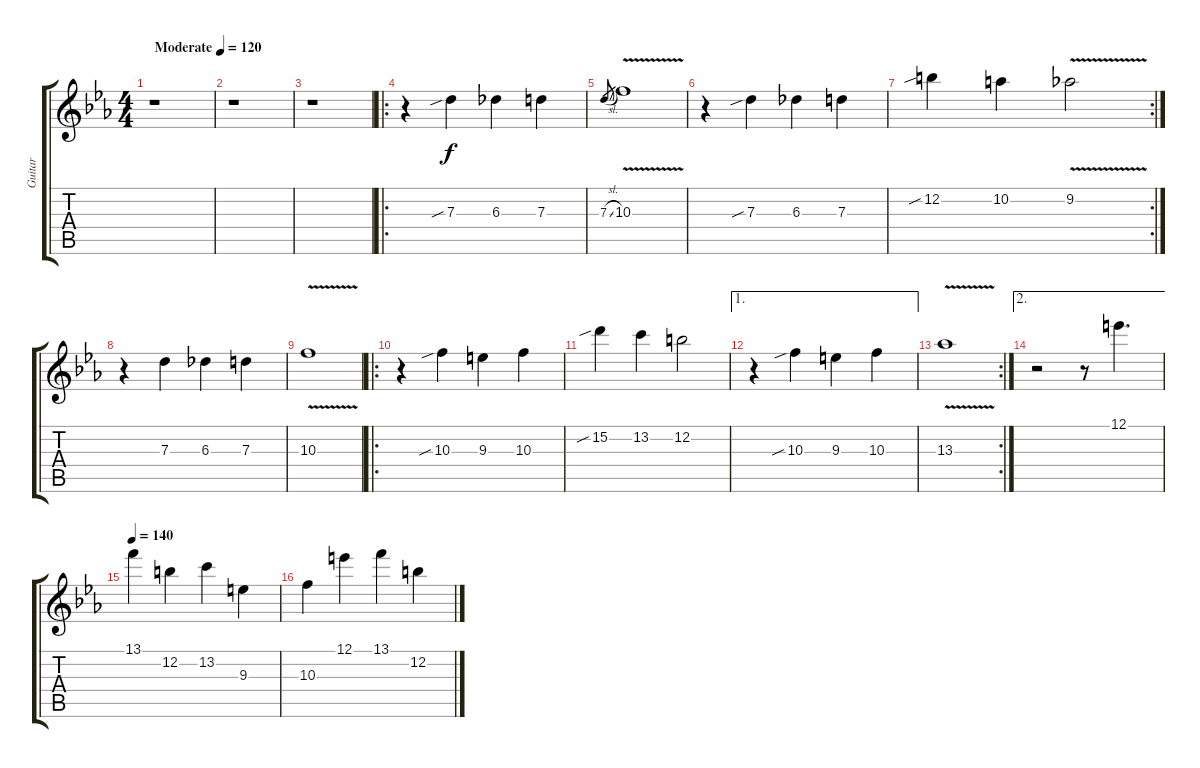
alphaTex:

\track ("Guitar" "Guitar") {instrument overdrivenguitar}
\staff {score tabs}
\tuning (E4 B3 G3 D3 A2 E2) {hide}
\ts (4 4)
\tempo (120 "Moderate")
\clef g2
\ks eb
r.1{dy f instrument overdrivenguitar} |
r.1 |
r.1 |
\ro
r.4 7.3{sib}.4 6.3.4 7.3.4 |
7.3{sl}.8{gr} 10.3{v}.1 |
r.4 7.3{sib}.4 6.3.4 7.3.4 |
\rc 2
12.2{sib}.4 10.2.4 9.2{v}.2 |
r.4 7.3.4 6.3.4 7.3.4 |
10.3{v}.1 |
\ro
r.4 10.3{sib}.4 9.3.4 10.3.4 |
15.2{sib}.4 13.2.4 12.2.2 |
\ae 1
r.4 10.3{sib}.4 9.3.4 10.3.4 |
\rc 2
13.3{v}.1 |
\ae 2
r.2 r.8 12.1.4{d} |
\tempo 140
13.1.4 12.2.4 13.2.4 9.3.4 |
10.3.4 12.1.4 13.1.4 12.2.4
